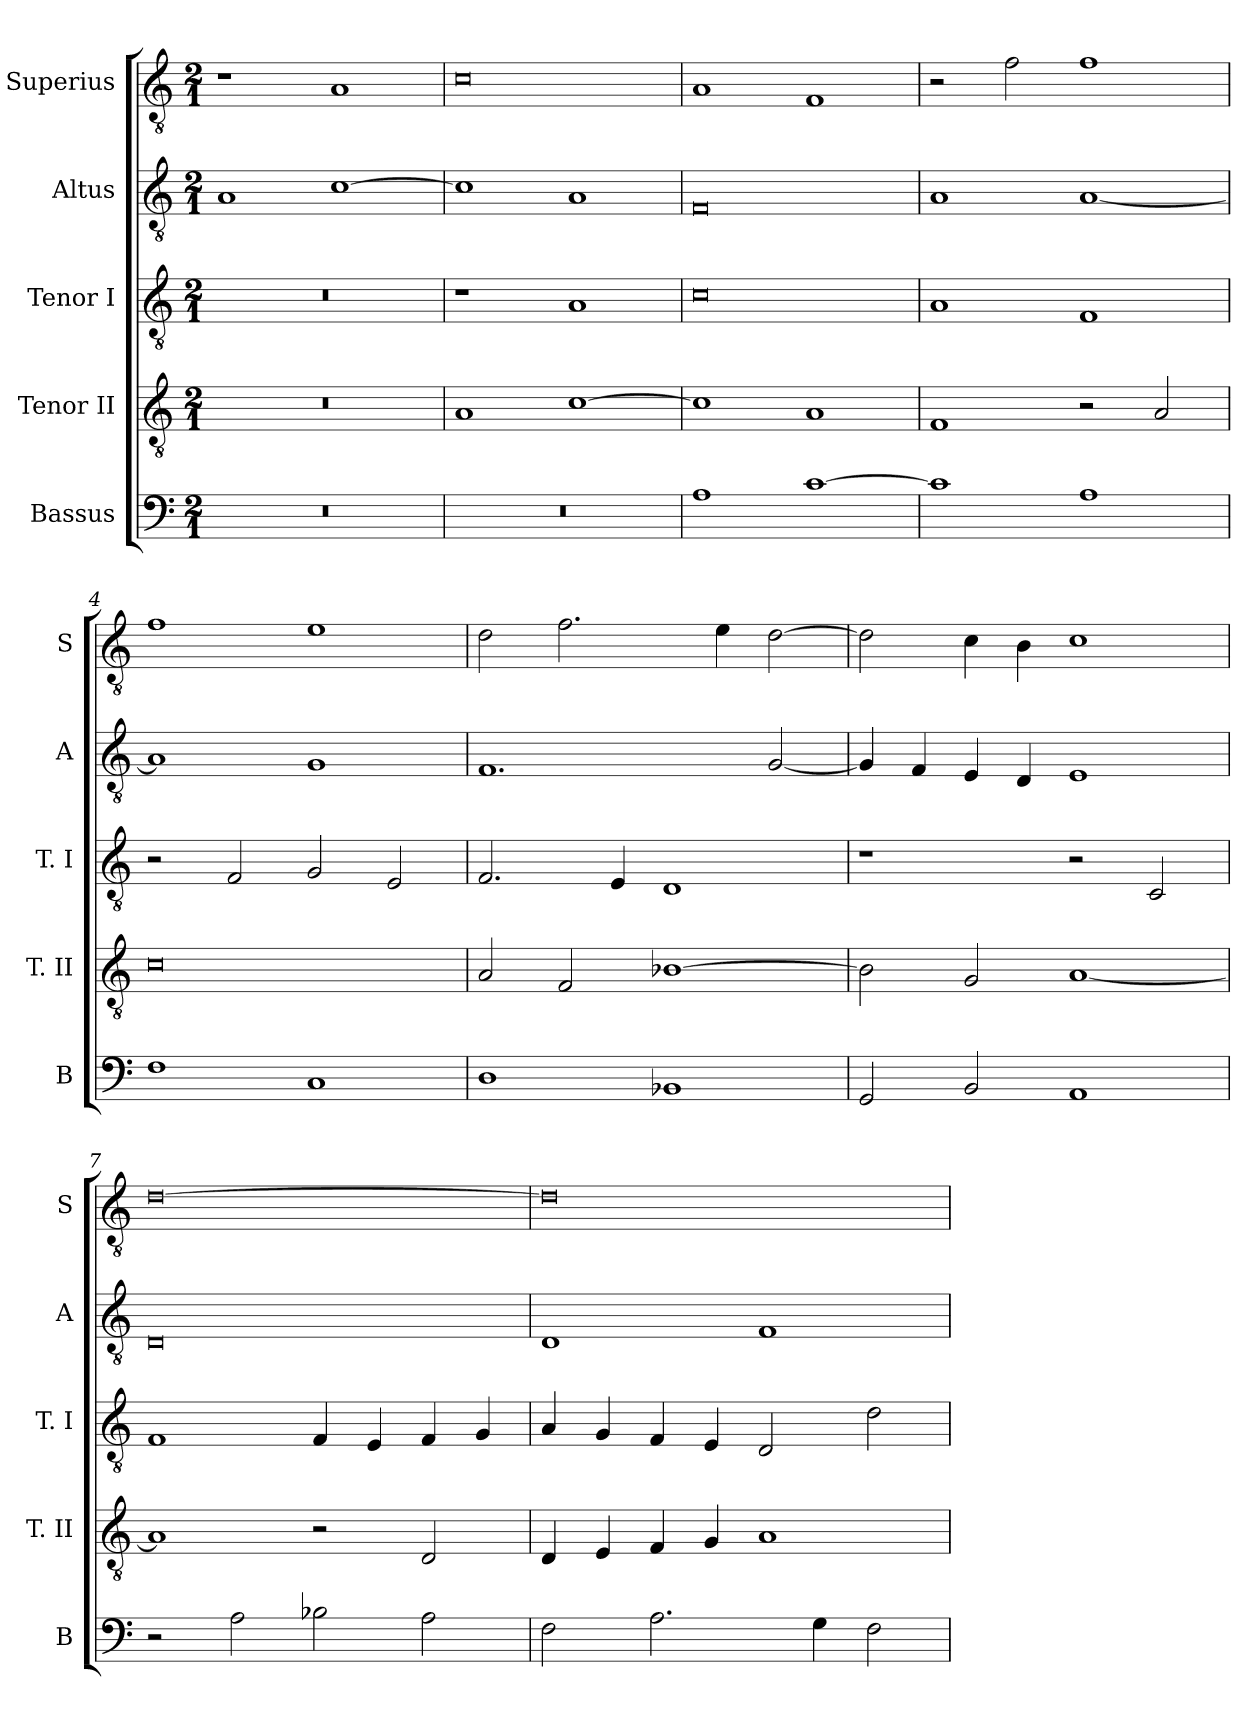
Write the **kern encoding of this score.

**kern	**kern	**kern	**kern	**kern
*part5	*part4	*part3	*part2	*part1
*staff5	*staff4	*staff3	*staff2	*staff1
*I"Bassus	*I"Tenor II	*I"Tenor I	*I"Altus	*I"Superius
*I'B	*I'T. II	*I'T. I	*I'A	*I'S
*clefF4	*clefGv2	*clefGv2	*clefGv2	*clefGv2
*k[]	*k[]	*k[]	*k[]	*k[]
*C:	*C:	*C:	*C:	*C:
*M2/1	*M2/1	*M2/1	*M2/1	*M2/1
=	=	=	=	=
0r	0r	0r	1A	1r
.	.	.	[1c	1A
=1	=1	=1	=1	=1
0r	1A	1r	1c]	0c
.	[1c	1A	1A	.
=2	=2	=2	=2	=2
1A	1c]	0c	0F	1A
[1c	1A	.	.	1F
=3	=3	=3	=3	=3
1c]	1F	1A	1A	2r
.	.	.	.	2f
1A	2r	1F	[1A	1f
.	2A	.	.	.
=4	=4	=4	=4	=4
1F	0c	2r	1A]	1f
.	.	2F	.	.
1C	.	2G	1G	1e
.	.	2E	.	.
=5	=5	=5	=5	=5
1D	2A	2.F	1.F	2d
.	2F	.	.	2.f
.	.	4E	.	.
1BB-X	[1B-X	1D	.	.
.	.	.	.	4e
.	.	.	[2G	[2d
=6	=6	=6	=6	=6
2GG	2B-]	1r	4G]	2d]
.	.	.	4F	.
2BB	2G	.	4E	4c
.	.	.	4D	4B
1AA	[1A	2r	1E	1c
.	.	2C	.	.
=7	=7	=7	=7	=7
2r	1A]	1F	0D	[0d
2A	.	.	.	.
2B-X	2r	4F	.	.
.	.	4E	.	.
2A	2D	4F	.	.
.	.	4G	.	.
=8	=8	=8	=8	=8
2F	4D	4A	1D	0d]
.	4E	4G	.	.
2.A	4F	4F	.	.
.	4G	4E	.	.
.	1A	2D	1F	.
4G	.	.	.	.
2F	.	2d	.	.
=	=	=	=	=
*-	*-	*-	*-	*-
